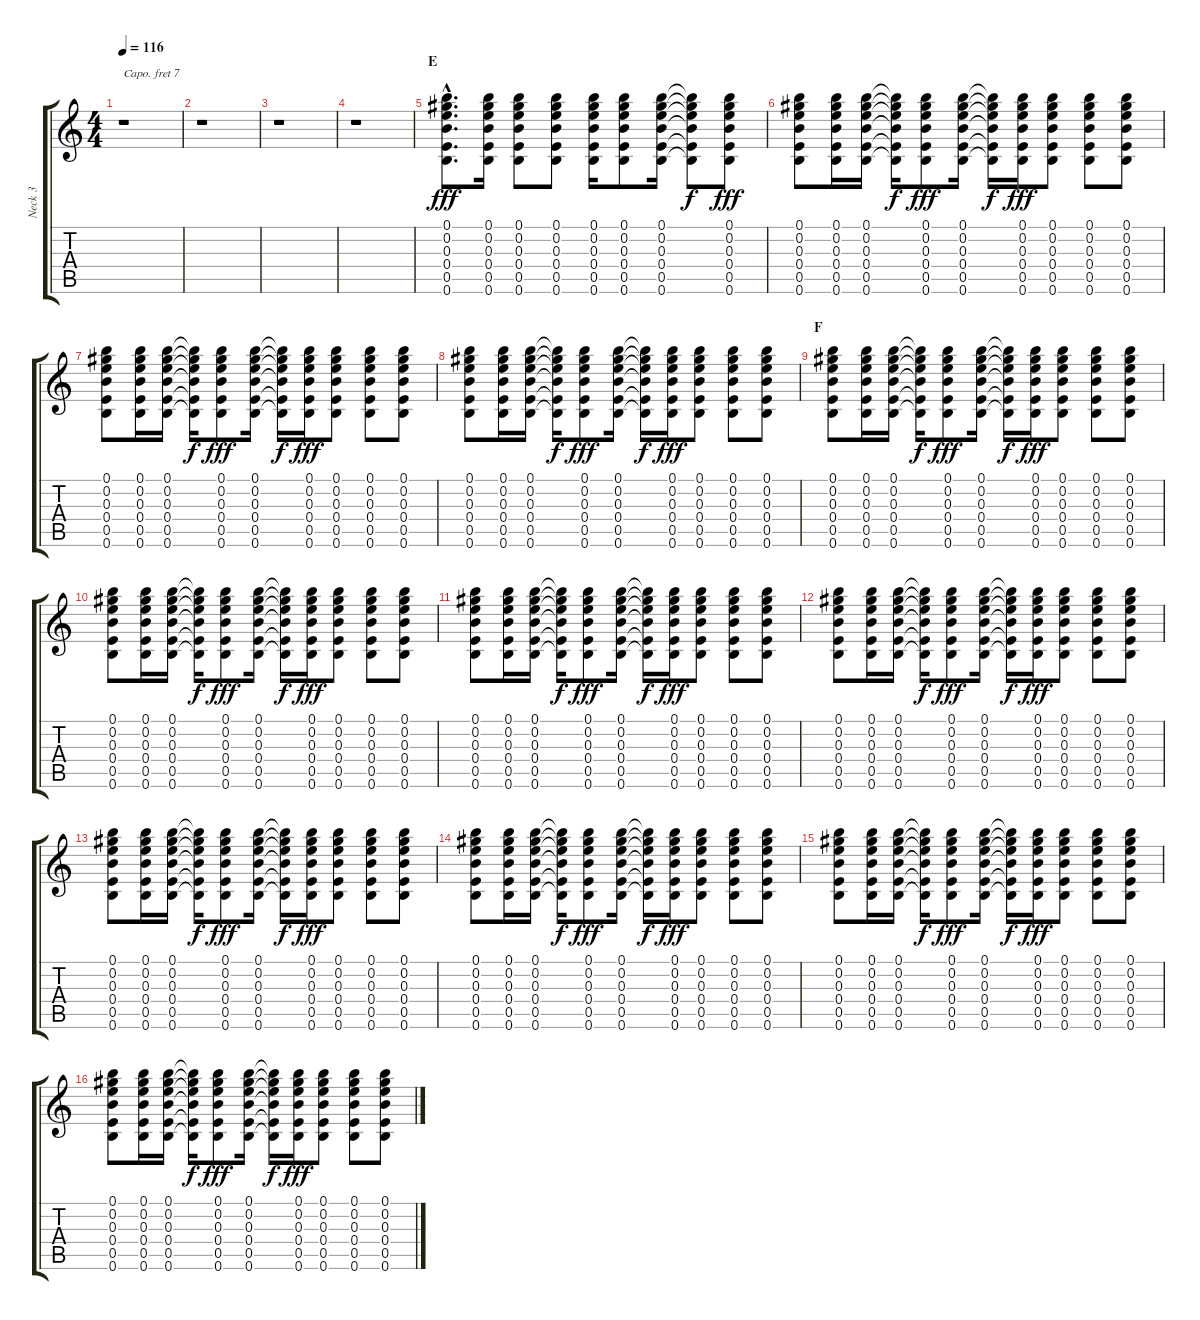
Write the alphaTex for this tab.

\track ("Neck 3" "Neck 3") {instrument electricguitarclean}
\staff {score tabs}
\capo 7
\tuning (E4 Db4 A3 E3 A2 E2) {hide}
\ts (4 4)
\tempo 116
\clef g2
\ks c
r.1{dy f} |
r.1 |
r.1 |
r.1 |
\section ("" "E")
(0.1{hac} 0.2{hac} 0.3{hac} 0.4{hac} 0.5{hac} 0.6{hac}).8{d dy fff} (0.1 0.2 0.3 0.4 0.5 0.6).16 (0.1 0.2 0.3 0.4 0.5 0.6).8 (0.1 0.2 0.3 0.4 0.5 0.6).8 (0.1 0.2 0.3 0.4 0.5 0.6).16 (0.1 0.2 0.3 0.4 0.5 0.6).8 (0.1 0.2 0.3 0.4 0.5 0.6).16 (0.1{t} 0.2{t} 0.3{t} 0.4{t} 0.5{t} 0.6{t}).8{dy f} (0.1 0.2 0.3 0.4 0.5 0.6).8{dy fff} |
(0.1 0.2 0.3 0.4 0.5 0.6).8 (0.1 0.2 0.3 0.4 0.5 0.6).16 (0.1 0.2 0.3 0.4 0.5 0.6).16 (0.1{t} 0.2{t} 0.3{t} 0.4{t} 0.5{t} 0.6{t}).16{dy f} (0.1 0.2 0.3 0.4 0.5 0.6).8{dy fff} (0.1 0.2 0.3 0.4 0.5 0.6).16 (0.1{t} 0.2{t} 0.3{t} 0.4{t} 0.5{t} 0.6{t}).16{dy f} (0.1 0.2 0.3 0.4 0.5 0.6).16{dy fff} (0.1 0.2 0.3 0.4 0.5 0.6).8 (0.1 0.2 0.3 0.4 0.5 0.6).8 (0.1 0.2 0.3 0.4 0.5 0.6).8 |
(0.1 0.2 0.3 0.4 0.5 0.6).8 (0.1 0.2 0.3 0.4 0.5 0.6).16 (0.1 0.2 0.3 0.4 0.5 0.6).16 (0.1{t} 0.2{t} 0.3{t} 0.4{t} 0.5{t} 0.6{t}).16{dy f} (0.1 0.2 0.3 0.4 0.5 0.6).8{dy fff} (0.1 0.2 0.3 0.4 0.5 0.6).16 (0.1{t} 0.2{t} 0.3{t} 0.4{t} 0.5{t} 0.6{t}).16{dy f} (0.1 0.2 0.3 0.4 0.5 0.6).16{dy fff} (0.1 0.2 0.3 0.4 0.5 0.6).8 (0.1 0.2 0.3 0.4 0.5 0.6).8 (0.1 0.2 0.3 0.4 0.5 0.6).8 |
(0.1 0.2 0.3 0.4 0.5 0.6).8 (0.1 0.2 0.3 0.4 0.5 0.6).16 (0.1 0.2 0.3 0.4 0.5 0.6).16 (0.1{t} 0.2{t} 0.3{t} 0.4{t} 0.5{t} 0.6{t}).16{dy f} (0.1 0.2 0.3 0.4 0.5 0.6).8{dy fff} (0.1 0.2 0.3 0.4 0.5 0.6).16 (0.1{t} 0.2{t} 0.3{t} 0.4{t} 0.5{t} 0.6{t}).16{dy f} (0.1 0.2 0.3 0.4 0.5 0.6).16{dy fff} (0.1 0.2 0.3 0.4 0.5 0.6).8 (0.1 0.2 0.3 0.4 0.5 0.6).8 (0.1 0.2 0.3 0.4 0.5 0.6).8 |
\section ("" "F")
(0.1 0.2 0.3 0.4 0.5 0.6).8 (0.1 0.2 0.3 0.4 0.5 0.6).16 (0.1 0.2 0.3 0.4 0.5 0.6).16 (0.1{t} 0.2{t} 0.3{t} 0.4{t} 0.5{t} 0.6{t}).16{dy f} (0.1 0.2 0.3 0.4 0.5 0.6).8{dy fff} (0.1 0.2 0.3 0.4 0.5 0.6).16 (0.1{t} 0.2{t} 0.3{t} 0.4{t} 0.5{t} 0.6{t}).16{dy f} (0.1 0.2 0.3 0.4 0.5 0.6).16{dy fff} (0.1 0.2 0.3 0.4 0.5 0.6).8 (0.1 0.2 0.3 0.4 0.5 0.6).8 (0.1 0.2 0.3 0.4 0.5 0.6).8 |
(0.1 0.2 0.3 0.4 0.5 0.6).8 (0.1 0.2 0.3 0.4 0.5 0.6).16 (0.1 0.2 0.3 0.4 0.5 0.6).16 (0.1{t} 0.2{t} 0.3{t} 0.4{t} 0.5{t} 0.6{t}).16{dy f} (0.1 0.2 0.3 0.4 0.5 0.6).8{dy fff} (0.1 0.2 0.3 0.4 0.5 0.6).16 (0.1{t} 0.2{t} 0.3{t} 0.4{t} 0.5{t} 0.6{t}).16{dy f} (0.1 0.2 0.3 0.4 0.5 0.6).16{dy fff} (0.1 0.2 0.3 0.4 0.5 0.6).8 (0.1 0.2 0.3 0.4 0.5 0.6).8 (0.1 0.2 0.3 0.4 0.5 0.6).8 |
(0.1 0.2 0.3 0.4 0.5 0.6).8 (0.1 0.2 0.3 0.4 0.5 0.6).16 (0.1 0.2 0.3 0.4 0.5 0.6).16 (0.1{t} 0.2{t} 0.3{t} 0.4{t} 0.5{t} 0.6{t}).16{dy f} (0.1 0.2 0.3 0.4 0.5 0.6).8{dy fff} (0.1 0.2 0.3 0.4 0.5 0.6).16 (0.1{t} 0.2{t} 0.3{t} 0.4{t} 0.5{t} 0.6{t}).16{dy f} (0.1 0.2 0.3 0.4 0.5 0.6).16{dy fff} (0.1 0.2 0.3 0.4 0.5 0.6).8 (0.1 0.2 0.3 0.4 0.5 0.6).8 (0.1 0.2 0.3 0.4 0.5 0.6).8 |
(0.1 0.2 0.3 0.4 0.5 0.6).8 (0.1 0.2 0.3 0.4 0.5 0.6).16 (0.1 0.2 0.3 0.4 0.5 0.6).16 (0.1{t} 0.2{t} 0.3{t} 0.4{t} 0.5{t} 0.6{t}).16{dy f} (0.1 0.2 0.3 0.4 0.5 0.6).8{dy fff} (0.1 0.2 0.3 0.4 0.5 0.6).16 (0.1{t} 0.2{t} 0.3{t} 0.4{t} 0.5{t} 0.6{t}).16{dy f} (0.1 0.2 0.3 0.4 0.5 0.6).16{dy fff} (0.1 0.2 0.3 0.4 0.5 0.6).8 (0.1 0.2 0.3 0.4 0.5 0.6).8 (0.1 0.2 0.3 0.4 0.5 0.6).8 |
(0.1 0.2 0.3 0.4 0.5 0.6).8 (0.1 0.2 0.3 0.4 0.5 0.6).16 (0.1 0.2 0.3 0.4 0.5 0.6).16 (0.1{t} 0.2{t} 0.3{t} 0.4{t} 0.5{t} 0.6{t}).16{dy f} (0.1 0.2 0.3 0.4 0.5 0.6).8{dy fff} (0.1 0.2 0.3 0.4 0.5 0.6).16 (0.1{t} 0.2{t} 0.3{t} 0.4{t} 0.5{t} 0.6{t}).16{dy f} (0.1 0.2 0.3 0.4 0.5 0.6).16{dy fff} (0.1 0.2 0.3 0.4 0.5 0.6).8 (0.1 0.2 0.3 0.4 0.5 0.6).8 (0.1 0.2 0.3 0.4 0.5 0.6).8 |
(0.1 0.2 0.3 0.4 0.5 0.6).8 (0.1 0.2 0.3 0.4 0.5 0.6).16 (0.1 0.2 0.3 0.4 0.5 0.6).16 (0.1{t} 0.2{t} 0.3{t} 0.4{t} 0.5{t} 0.6{t}).16{dy f} (0.1 0.2 0.3 0.4 0.5 0.6).8{dy fff} (0.1 0.2 0.3 0.4 0.5 0.6).16 (0.1{t} 0.2{t} 0.3{t} 0.4{t} 0.5{t} 0.6{t}).16{dy f} (0.1 0.2 0.3 0.4 0.5 0.6).16{dy fff} (0.1 0.2 0.3 0.4 0.5 0.6).8 (0.1 0.2 0.3 0.4 0.5 0.6).8 (0.1 0.2 0.3 0.4 0.5 0.6).8 |
(0.1 0.2 0.3 0.4 0.5 0.6).8 (0.1 0.2 0.3 0.4 0.5 0.6).16 (0.1 0.2 0.3 0.4 0.5 0.6).16 (0.1{t} 0.2{t} 0.3{t} 0.4{t} 0.5{t} 0.6{t}).16{dy f} (0.1 0.2 0.3 0.4 0.5 0.6).8{dy fff} (0.1 0.2 0.3 0.4 0.5 0.6).16 (0.1{t} 0.2{t} 0.3{t} 0.4{t} 0.5{t} 0.6{t}).16{dy f} (0.1 0.2 0.3 0.4 0.5 0.6).16{dy fff} (0.1 0.2 0.3 0.4 0.5 0.6).8 (0.1 0.2 0.3 0.4 0.5 0.6).8 (0.1 0.2 0.3 0.4 0.5 0.6).8 |
(0.1 0.2 0.3 0.4 0.5 0.6).8 (0.1 0.2 0.3 0.4 0.5 0.6).16 (0.1 0.2 0.3 0.4 0.5 0.6).16 (0.1{t} 0.2{t} 0.3{t} 0.4{t} 0.5{t} 0.6{t}).16{dy f} (0.1 0.2 0.3 0.4 0.5 0.6).8{dy fff} (0.1 0.2 0.3 0.4 0.5 0.6).16 (0.1{t} 0.2{t} 0.3{t} 0.4{t} 0.5{t} 0.6{t}).16{dy f} (0.1 0.2 0.3 0.4 0.5 0.6).16{dy fff} (0.1 0.2 0.3 0.4 0.5 0.6).8 (0.1 0.2 0.3 0.4 0.5 0.6).8 (0.1 0.2 0.3 0.4 0.5 0.6).8
